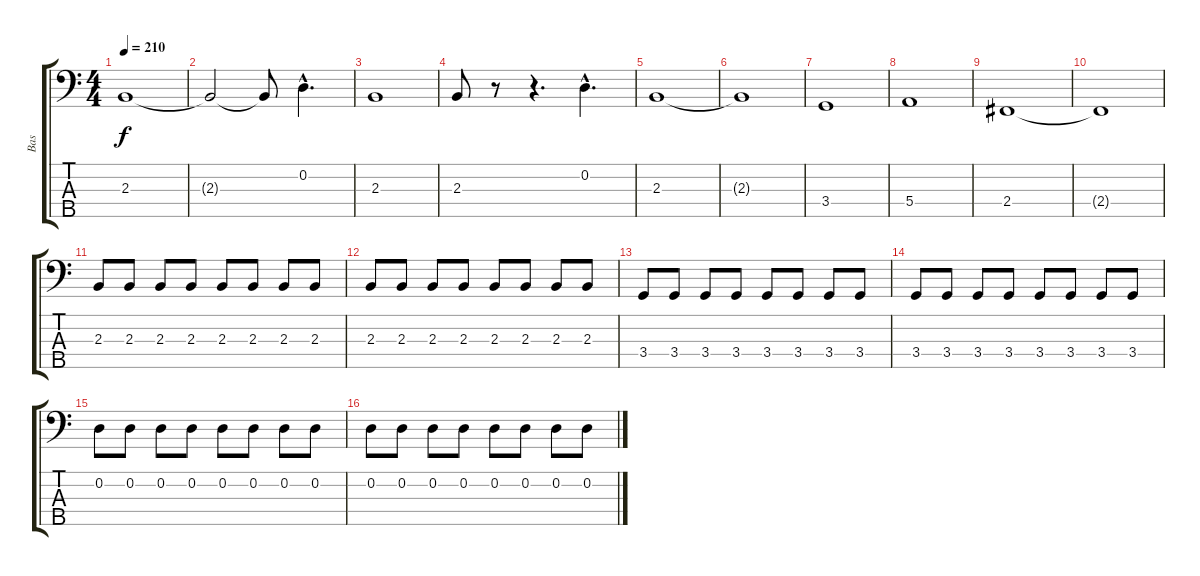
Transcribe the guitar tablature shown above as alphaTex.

\track ("Bas" "Bas") {instrument electricbasspick}
\staff {score tabs}
\tuning (G2 D2 A1 E1 B0) {hide}
\ts (4 4)
\tempo 210
\clef f4
\ks c
2.3.1{dy f} |
2.3{t}.2 2.3{t}.8 0.2{hac}.4{d} |
2.3.1 |
2.3.8 r.8 r.4{d} 0.2{hac}.4{d} |
2.3.1 |
2.3{t}.1 |
3.4.1 |
5.4.1 |
2.4.1 |
2.4{t}.1 |
2.3.8 2.3.8 2.3.8 2.3.8 2.3.8 2.3.8 2.3.8 2.3.8 |
2.3.8 2.3.8 2.3.8 2.3.8 2.3.8 2.3.8 2.3.8 2.3.8 |
3.4.8 3.4.8 3.4.8 3.4.8 3.4.8 3.4.8 3.4.8 3.4.8 |
3.4.8 3.4.8 3.4.8 3.4.8 3.4.8 3.4.8 3.4.8 3.4.8 |
0.2.8 0.2.8 0.2.8 0.2.8 0.2.8 0.2.8 0.2.8 0.2.8 |
0.2.8 0.2.8 0.2.8 0.2.8 0.2.8 0.2.8 0.2.8 0.2.8
